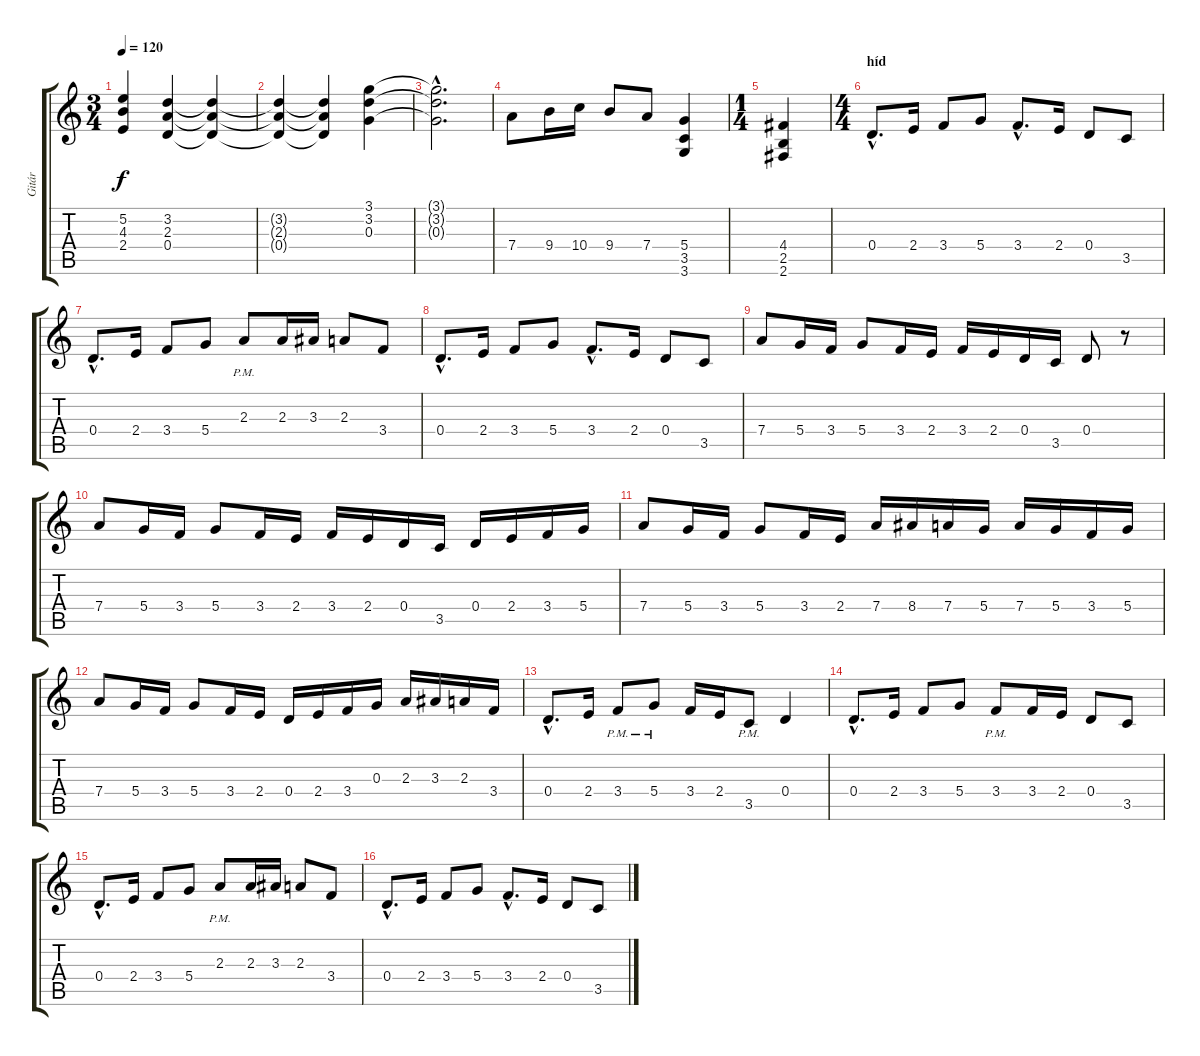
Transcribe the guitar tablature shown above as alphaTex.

\track ("Gitár" "Gitár") {instrument distortionguitar}
\staff {score tabs}
\tuning (E4 B3 G3 D3 A2 E2) {hide}
\ts (3 4)
\tempo 120
\clef g2
\ks c
(5.2{t} 4.3{t} 2.4{t}).4{dy f} (3.2 2.3 0.4).4 (3.2{t} 2.3{t} 0.4{t}).4 |
(3.2{t} 2.3{t} 0.4{t}).4 (3.2{t} 2.3{t} 0.4{t}).4 (3.1 3.2 0.3).4 |
(3.1{hac t} 3.2{hac t} 0.3{hac t}).2{d} |
7.4.8 9.4.16 10.4.16 9.4.8 7.4.8 (5.4 3.5 3.6).4 |
\ts (1 4)
(4.4 2.5 2.6).4 |
\ts (4 4)
\section ("" "híd")
0.4{hac}.8{d} 2.4.16 3.4.8 5.4.8 3.4{hac}.8{d} 2.4.16 0.4.8 3.5.8 |
0.4{hac}.8{d} 2.4.16 3.4.8 5.4.8 2.3{pm}.8 2.3.16 3.3.16 2.3.8 3.4.8 |
0.4{hac}.8{d} 2.4.16 3.4.8 5.4.8 3.4{hac}.8{d} 2.4.16 0.4.8 3.5.8 |
7.4.8 5.4.16 3.4.16 5.4.8 3.4.16 2.4.16 3.4.16 2.4.16 0.4.16 3.5.16 0.4.8 r.8 |
7.4.8 5.4.16 3.4.16 5.4.8 3.4.16 2.4.16 3.4.16 2.4.16 0.4.16 3.5.16 0.4.16 2.4.16 3.4.16 5.4.16 |
7.4.8 5.4.16 3.4.16 5.4.8 3.4.16 2.4.16 7.4.16 8.4.16 7.4.16 5.4.16 7.4.16 5.4.16 3.4.16 5.4.16 |
7.4.8 5.4.16 3.4.16 5.4.8 3.4.16 2.4.16 0.4.16 2.4.16 3.4.16 0.3.16 2.3.16 3.3.16 2.3.16 3.4.16 |
0.4{hac}.8{d} 2.4.16 3.4{pm}.8 5.4{pm}.8 3.4.16 2.4.16 3.5{pm}.8 0.4.4 |
0.4{hac}.8{d} 2.4.16 3.4.8 5.4.8 3.4{pm}.8 3.4.16 2.4.16 0.4.8 3.5.8 |
0.4{hac}.8{d} 2.4.16 3.4.8 5.4.8 2.3{pm}.8 2.3.16 3.3.16 2.3.8 3.4.8 |
0.4{hac}.8{d} 2.4.16 3.4.8 5.4.8 3.4{hac}.8{d} 2.4.16 0.4.8 3.5.8
